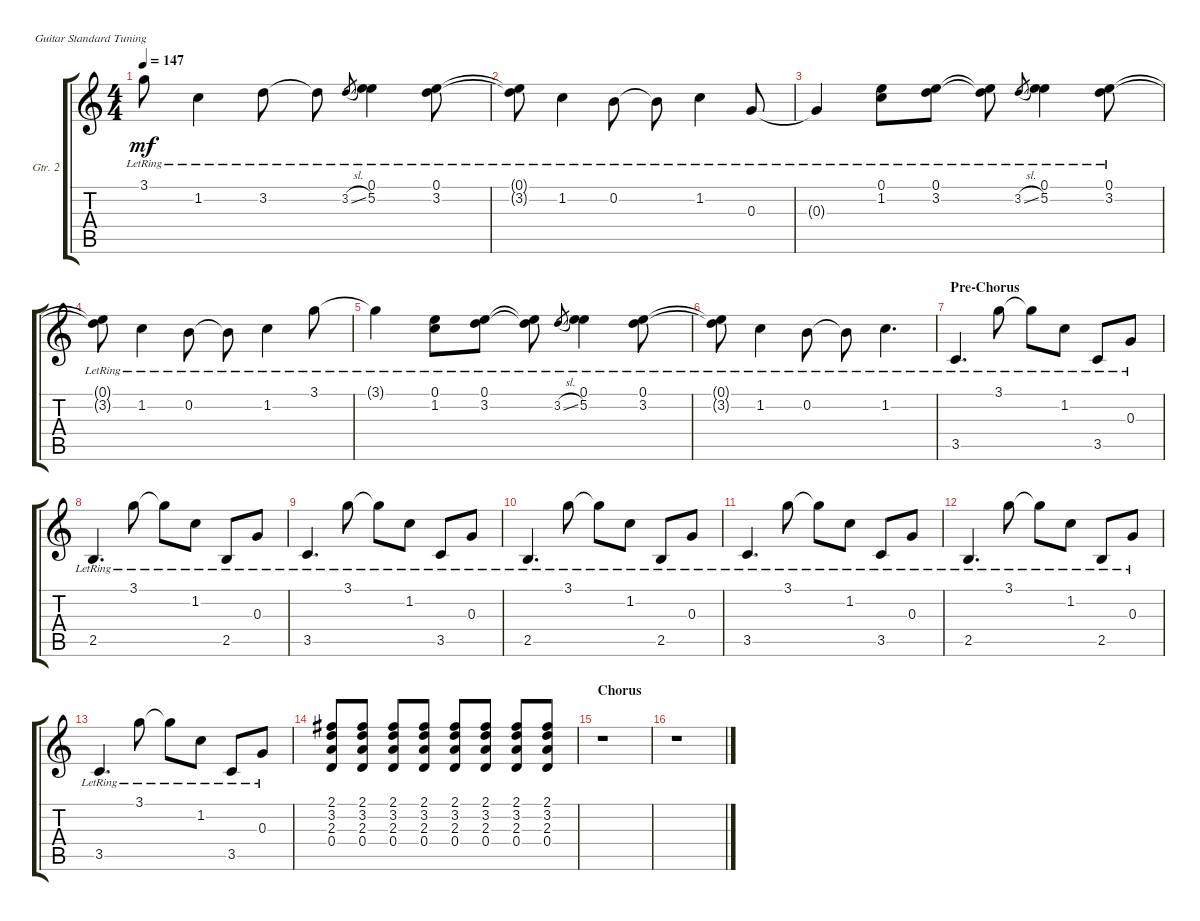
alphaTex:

\defaultSystemsLayout 4
\bracketExtendMode groupsimilarinstruments
\firstSystemTrackNameOrientation horizontal
\otherSystemsTrackNameOrientation horizontal
\track ("Guitar 2" "Gtr. 2") {instrument overdrivenguitar}
\staff {score tabs}
\tuning (E4 B3 G3 D3 A2 E2)
\ts (4 4)
\tempo 147
\clef g2
\ks c
3.1{lr t}.8{dy mf} 1.2{lr}.4 3.2{lr}.8 3.2{lr t}.8 3.2{sl lr}.8{gr} (5.2{lr} 0.1{lr}).4 (3.2{lr} 0.1{lr}).8 |
(3.2{lr t} 0.1{lr t}).8 1.2{lr}.4 0.2{lr}.8 0.2{lr t}.8 1.2{lr}.4 0.3{lr}.8 |
0.3{lr t}.4 (1.2{lr} 0.1{lr}).8 (3.2{lr} 0.1{lr}).8 (3.2{lr t} 0.1{lr t}).8 3.2{sl lr}.8{gr} (5.2{lr} 0.1{lr}).4 (3.2{lr} 0.1{lr}).8 |
(3.2{lr t} 0.1{lr t}).8 1.2{lr}.4 0.2{lr}.8 0.2{lr t}.8 1.2{lr}.4 3.1{lr}.8 |
3.1{lr t}.4 (1.2{lr} 0.1{lr}).8 (3.2{lr} 0.1{lr}).8 (3.2{lr t} 0.1{lr t}).8 3.2{sl lr}.8{gr} (5.2{lr} 0.1{lr}).4 (3.2{lr} 0.1{lr}).8 |
(3.2{lr t} 0.1{lr t}).8 1.2{lr}.4 0.2{lr}.8 0.2{lr t}.8 1.2{lr}.4{d} |
\section ("" "Pre-Chorus")
3.5{lr}.4{d} 3.1{lr}.8 3.1{lr t}.8 1.2{lr}.8 3.5{lr}.8 0.3{lr}.8 |
2.5{lr}.4{d} 3.1{lr}.8 3.1{lr t}.8 1.2{lr}.8 2.5{lr}.8 0.3{lr}.8 |
3.5{lr}.4{d} 3.1{lr}.8 3.1{lr t}.8 1.2{lr}.8 3.5{lr}.8 0.3{lr}.8 |
2.5{lr}.4{d} 3.1{lr}.8 3.1{lr t}.8 1.2{lr}.8 2.5{lr}.8 0.3{lr}.8 |
3.5{lr}.4{d} 3.1{lr}.8 3.1{lr t}.8 1.2{lr}.8 3.5{lr}.8 0.3{lr}.8 |
2.5{lr}.4{d} 3.1{lr}.8 3.1{lr t}.8 1.2{lr}.8 2.5{lr}.8 0.3{lr}.8 |
3.5{lr}.4{d} 3.1{lr}.8 3.1{lr t}.8 1.2{lr}.8 3.5{lr}.8 0.3{lr}.8 |
(0.4 2.3 3.2 2.1).8 (0.4 2.3 3.2 2.1).8 (0.4 2.3 3.2 2.1).8 (0.4 2.3 3.2 2.1).8 (0.4 2.3 3.2 2.1).8 (0.4 2.3 3.2 2.1).8 (0.4 2.3 3.2 2.1).8 (0.4 2.3 3.2 2.1).8 |
\section ("" "Chorus")
r.1 |
r.1
